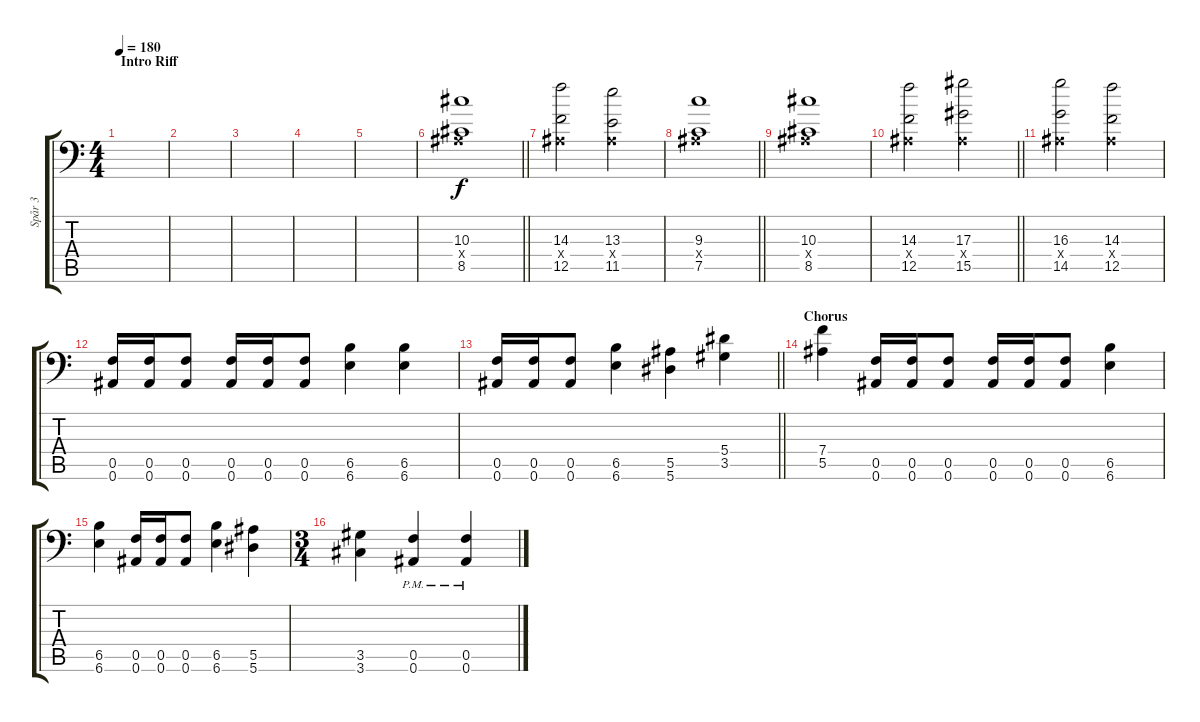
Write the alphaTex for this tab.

\track ("Spår 3" "Spår 3") {instrument distortionguitar}
\staff {score tabs}
\tuning (C4 G3 Eb3 Bb2 F2 Bb1) {hide}
\ts (4 4)
\section ("" "Intro Riff")
\tempo 180
\clef f4
\ks c
|
|
|
|
|
\barLineRight lightlight
(10.3 0.4{x} 8.5).1{balance 4} |
(14.3 0.4{x} 12.5).2 (13.3 0.4{x} 11.5).2 |
\barLineRight lightlight
(9.3 0.4{x} 7.5).1 |
(10.3 0.4{x} 8.5).1 |
\barLineRight lightlight
(14.3 0.4{x} 12.5).2 (17.3 0.4{x} 15.5).2 |
(16.3 0.4{x} 14.5).2 (14.3 0.4{x} 12.5).2 |
(0.5 0.6).16 (0.5 0.6).16 (0.5 0.6).8 (0.5 0.6).16 (0.5 0.6).16 (0.5 0.6).8 (6.5 6.6).4 (6.5 6.6).4 |
\barLineRight lightlight
(0.5 0.6).16 (0.5 0.6).16 (0.5 0.6).8 (6.5 6.6).4 (5.5 5.6).4 (5.4 3.5).4 |
\section ("" "Chorus")
(7.4 5.5).4 (0.5 0.6).16 (0.5 0.6).16 (0.5 0.6).8 (0.5 0.6).16 (0.5 0.6).16 (0.5 0.6).8 (6.5 6.6).4 |
(6.5 6.6).4 (0.5 0.6).16 (0.5 0.6).16 (0.5 0.6).8 (6.5 6.6).4 (5.5 5.6).4 |
\ts (3 4)
(3.5 3.6).4 (0.5{pm} 0.6{pm}).4 (0.5{pm} 0.6{pm}).4
